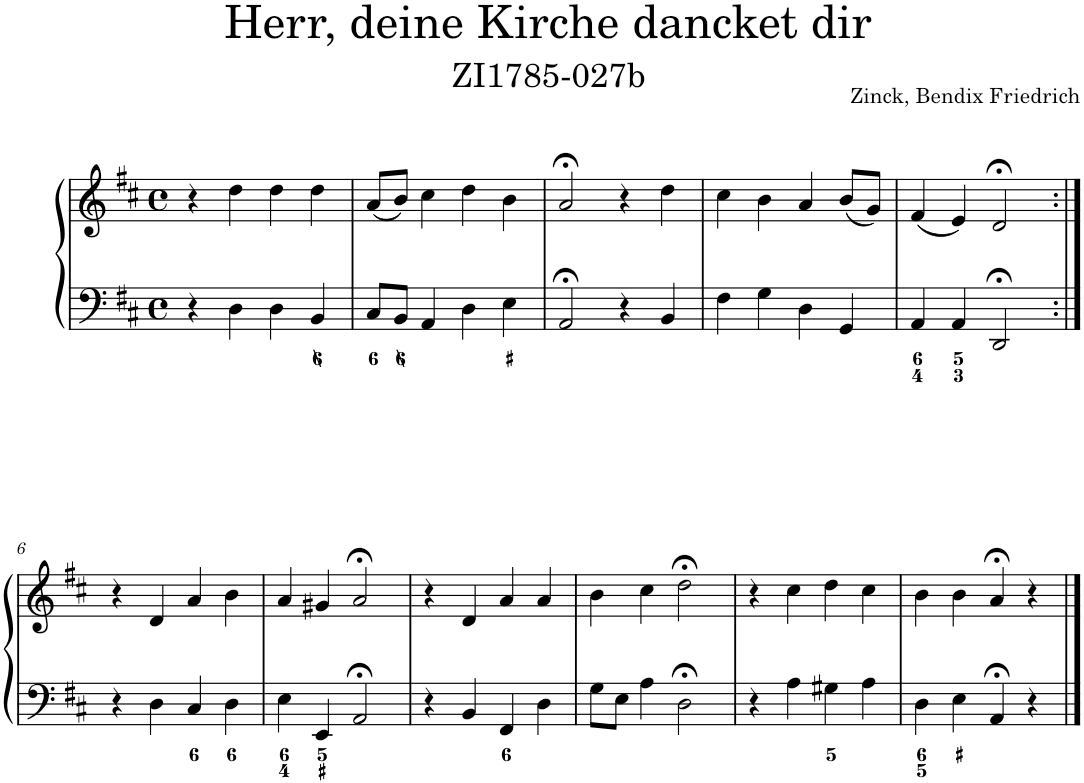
**kern	**kern
*part1	*part1
*staff2	*staff1
*I"Piano	*
*I'Pno.	*
*clefF4	*clefG2
*k[f#c#]	*k[f#c#]
*M4/4	*M4/4
*met(c)	*met(c)
=1	=1
4r	4r
4D\	4dd\
4D\	4dd\
4BB/	4dd\
=2	=2
8C#/L	(8a/L
8BB/J	8b/J)
4AA/	4cc#\
4D\	4dd\
4E\	4b\
=3	=3
2AA;</	2a;</
4r	4r
4BB/	4dd\
=4	=4
4F#\	4cc#\
4G\	4b\
4D\	4a/
4GG/	(8b/L
.	8g/J)
=5	=5
4AA/	(4f#/
4AA/	4e/)
2DD;</	2d;</
!!LO:LB:g=z
=6:|!	=6:|!
4r	4r
4D\	4d/
4C#/	4a/
4D\	4b\
=7	=7
4E\	4a/
4EE/	4g#X/
2AA;</	2a;</
=8	=8
4r	4r
4BB/	4d/
4FF#/	4a/
4D\	4a/
=9	=9
8G\L	4b\
8E\J	.
4A\	4cc#\
2D;<\	2dd;<\
=10	=10
4r	4r
4A\	4cc#\
4G#X\	4dd\
4A\	4cc#\
=11	=11
4D\	4b\
4E\	4b\
4AA;</	4a;</
4r	4r
==	==
*-	*-
